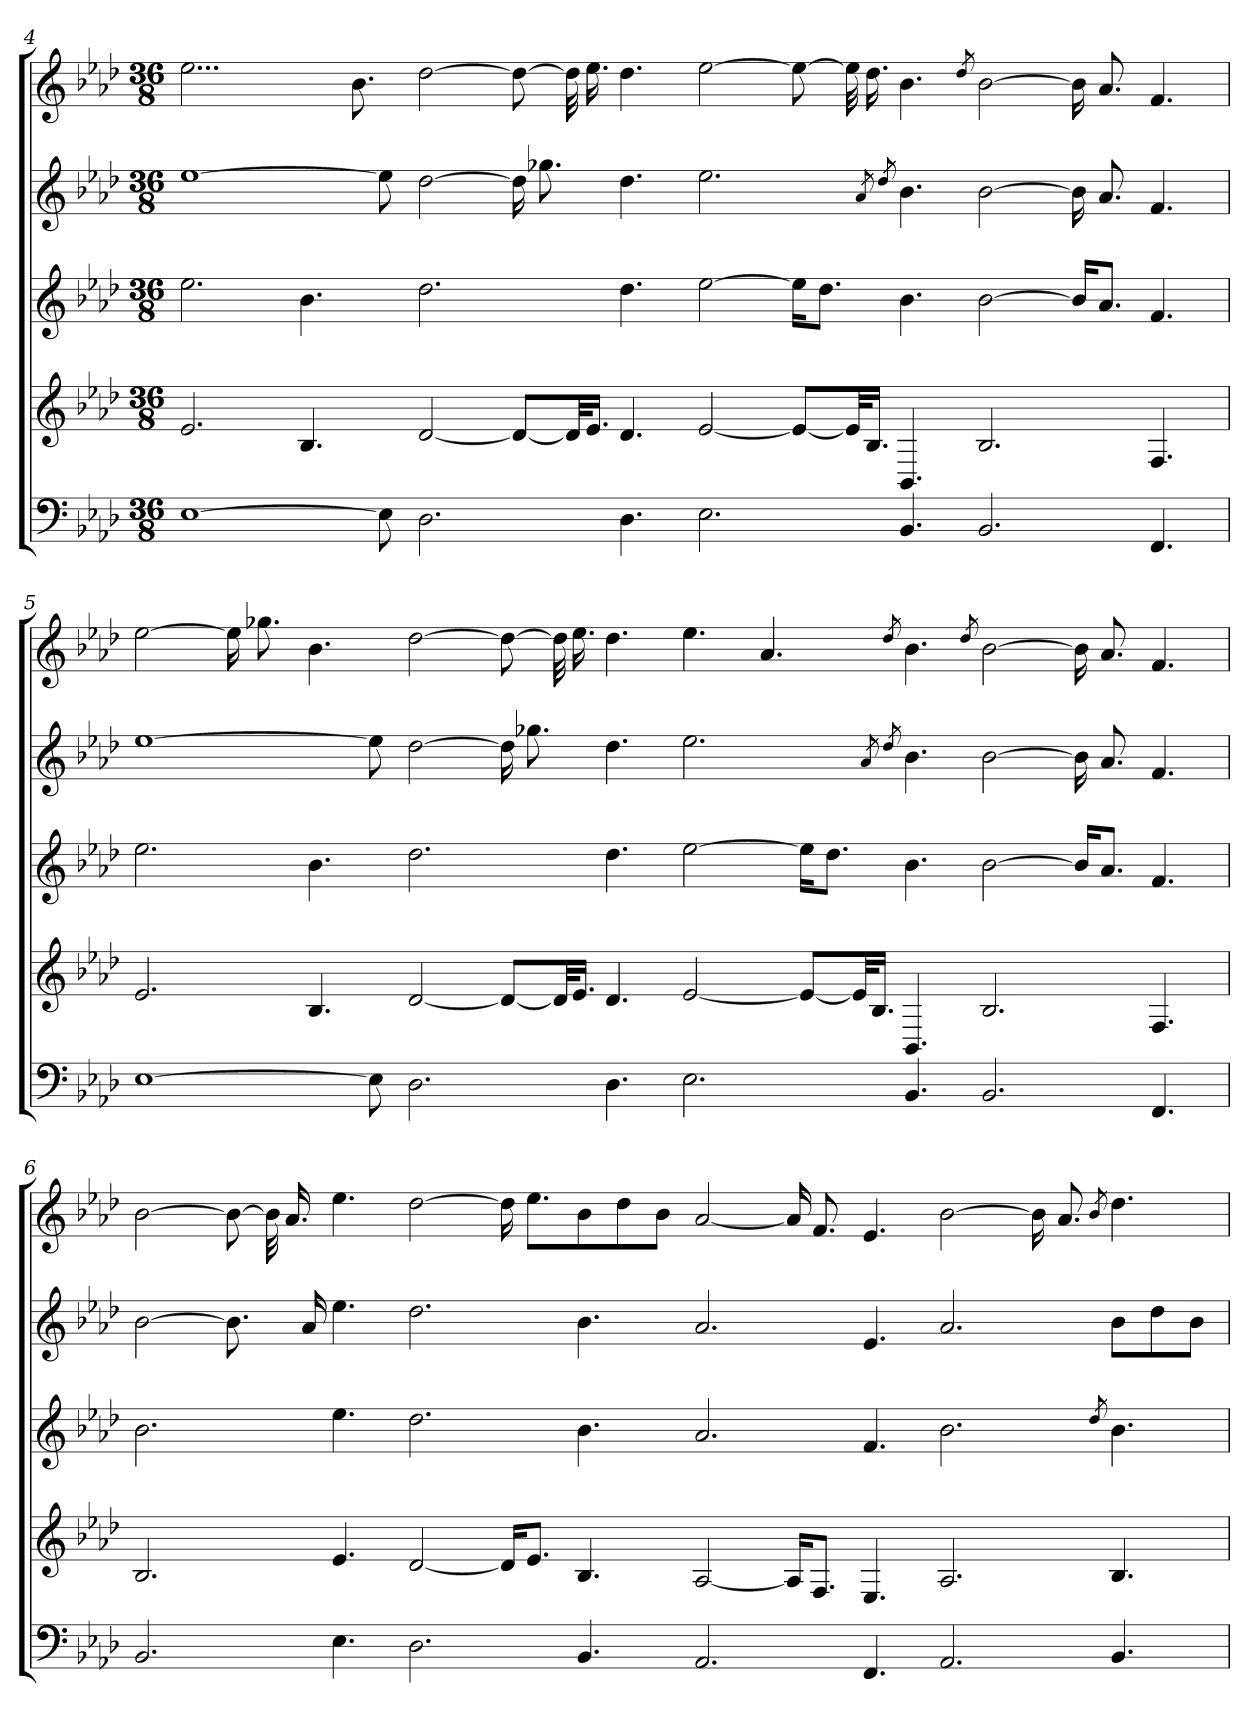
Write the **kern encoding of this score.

**kern	**kern	**kern	**kern	**kern
*part5	*part4	*part3	*part2	*part1
*staff5	*staff4	*staff3	*staff2	*staff1
*clefF4	*clefG2	*clefG2	*clefG2	*clefG2
*k[b-e-a-d-]	*k[b-e-a-d-]	*k[b-e-a-d-]	*k[b-e-a-d-]	*k[b-e-a-d-]
*M36/8	*M36/8	*M36/8	*M36/8	*M36/8
=4	=4	=4	=4	=4
[1E-	2.e-	2.ee-	[1ee-	2...ee-
.	4.B-	4.b-	.	.
.	.	.	.	8.b-
8E-]	.	.	8ee-]	.
2.D-	[2d-	2.dd-	[2dd-	[2dd-
.	8d-/L_	.	16dd-]	8dd-_
.	.	.	8.gg-X	.
.	32d-/KL]	.	.	32dd-]
.	16.e-/JJ	.	.	16.ee-
4.D-	4.d-	4.dd-	4.dd-	4.dd-
2.E-	[2e-	[2ee-	2.ee-	[2ee-
.	8e-/L_	16ee-\KL]	.	8ee-_
.	.	8.dd-\J	.	.
.	32e-/KL]	.	.	32ee-]
.	16.B-/JJ	.	.	16.dd-
.	.	.	8qa-	.
.	.	.	8qdd-	.
4.BB-	4.BB-	4.b-	4.b-	4.b-
.	.	.	.	8qdd-
2.BB-	2.B-	[2b-	[2b-	[2b-
.	.	16b-/KL]	16b-]	16b-]
.	.	8.a-/J	8.a-	8.a-
4.FF	4.F	4.f	4.f	4.f
=5	=5	=5	=5	=5
[1E-	2.e-	2.ee-	[1ee-	[2ee-
.	.	.	.	16ee-]
.	.	.	.	8.gg-X
.	4.B-	4.b-	.	4.b-
8E-]	.	.	8ee-]	.
2.D-	[2d-	2.dd-	[2dd-	[2dd-
.	8d-/L_	.	16dd-]	8dd-_
.	.	.	8.gg-X	.
.	32d-/KL]	.	.	32dd-]
.	16.e-/JJ	.	.	16.ee-
4.D-	4.d-	4.dd-	4.dd-	4.dd-
2.E-	[2e-	[2ee-	2.ee-	4.ee-
.	.	.	.	4.a-
.	8e-/L_	16ee-\KL]	.	.
.	.	8.dd-\J	.	.
.	32e-/KL]	.	.	.
.	16.B-/JJ	.	.	.
.	.	.	8qa-	.
.	.	.	8qdd-	8qdd-
4.BB-	4.BB-	4.b-	4.b-	4.b-
.	.	.	.	8qdd-
2.BB-	2.B-	[2b-	[2b-	[2b-
.	.	16b-/KL]	16b-]	16b-]
.	.	8.a-/J	8.a-	8.a-
4.FF	4.F	4.f	4.f	4.f
=6	=6	=6	=6	=6
2.BB-	2.B-	2.b-	[2b-	[2b-
.	.	.	8.b-]	8b-_
.	.	.	.	32b-]
.	.	.	.	16.a-
.	.	.	16a-	.
4.E-	4.e-	4.ee-	4.ee-	4.ee-
2.D-	[2d-	2.dd-	2.dd-	[2dd-
.	16d-/KL]	.	.	16dd-]
.	8.e-/J	.	.	8.ee-\L
4.BB-	4.B-	4.b-	4.b-	8b-\
.	.	.	.	8dd-\
.	.	.	.	8b-\J
2.AA-	[2A-	2.a-	2.a-	[2a-
.	16A-/KL]	.	.	16a-]
.	8.F/J	.	.	8.f
4.FF	4.E-	4.f	4.e-	4.e-
2.AA-	2.A-	2.b-	2.a-	[2b-
.	.	.	.	16b-]
.	.	.	.	8.a-
.	.	8qdd-	.	8qb-
4.BB-	4.B-	4.b-	8b-\L	4.dd-
.	.	.	8dd-\	.
.	.	.	8b-\J	.
=	=	=	=	=
*-	*-	*-	*-	*-
